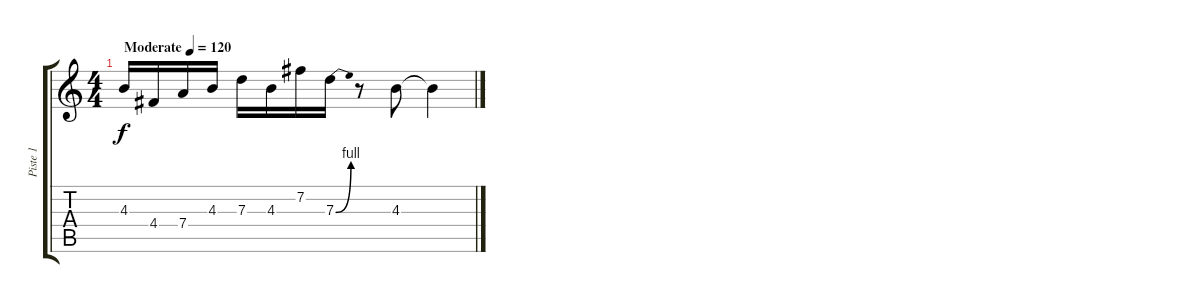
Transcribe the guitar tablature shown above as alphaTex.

\track ("Piste 1" "Piste 1") {instrument acousticguitarsteel}
\staff {score tabs}
\tuning (E4 B3 G3 D3 A2 E2) {hide}
\ts (4 4)
\tempo (120 "Moderate")
\clef g2
\ks c
4.3.16{dy f instrument acousticguitarsteel} 4.4.16 7.4.16 4.3.16 7.3.16 4.3.16 7.2.16 7.3{be (bend 0 0 60 4)}.16 r.8 4.3.8 4.3{t}.4
